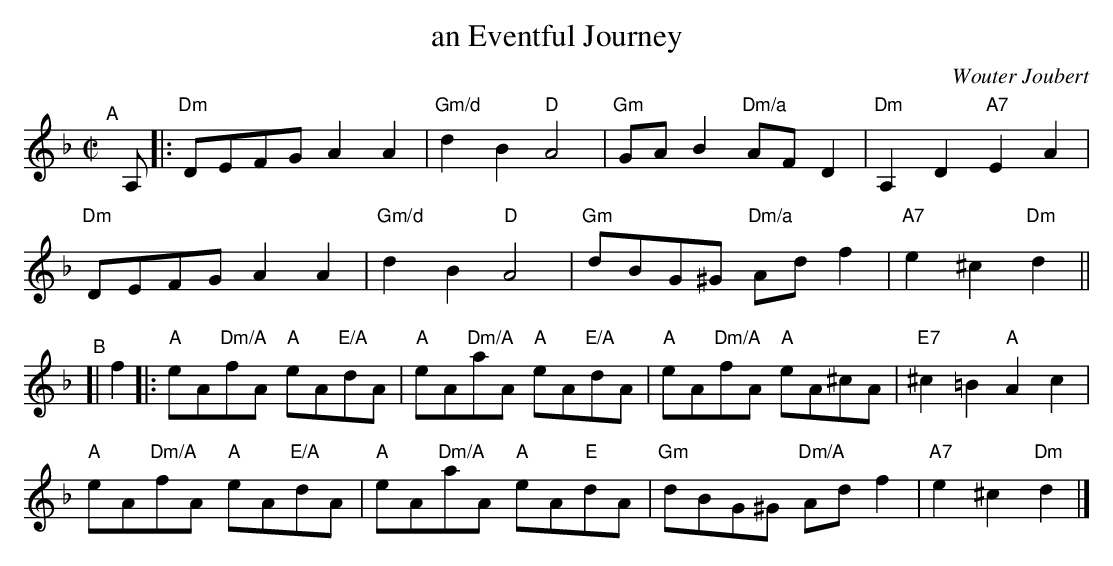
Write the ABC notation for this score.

X:1
T: an Eventful Journey
C: Wouter Joubert
M: C|
L: 1/8
K: Dm
V: 1 staves=2
"^A"[] A, |:\
"Dm"DEFG A2A2 | "Gm/d"d2B2 "D"A4 | "Gm"GAB2 "Dm/a"AFD2 | "Dm"A,2D2 "A7"E2A2 |
"Dm"DEFG A2A2 | "Gm/d"d2B2 "D"A4 | "Gm"dBG^G "Dm/a"Adf2 | "A7"e2^c2 "Dm"d2 ||
"^B"[| f2 |:\
"A"eA"Dm/A"fA "A"eA"E/A"dA | "A"eA"Dm/A"aA "A"eA"E/A"dA | "A"eA"Dm/A"fA "A"eA^cA | "E7"^c2=B2 "A"A2c2 |
"A"eA"Dm/A"fA "A"eA"E/A"dA | "A"eA"Dm/A"aA "A"eA"E"dA | "Gm"dBG^G "Dm/A"Adf2 | "A7"e2^c2 "Dm"d2 |]
V: 2 clef=bass middle=d
